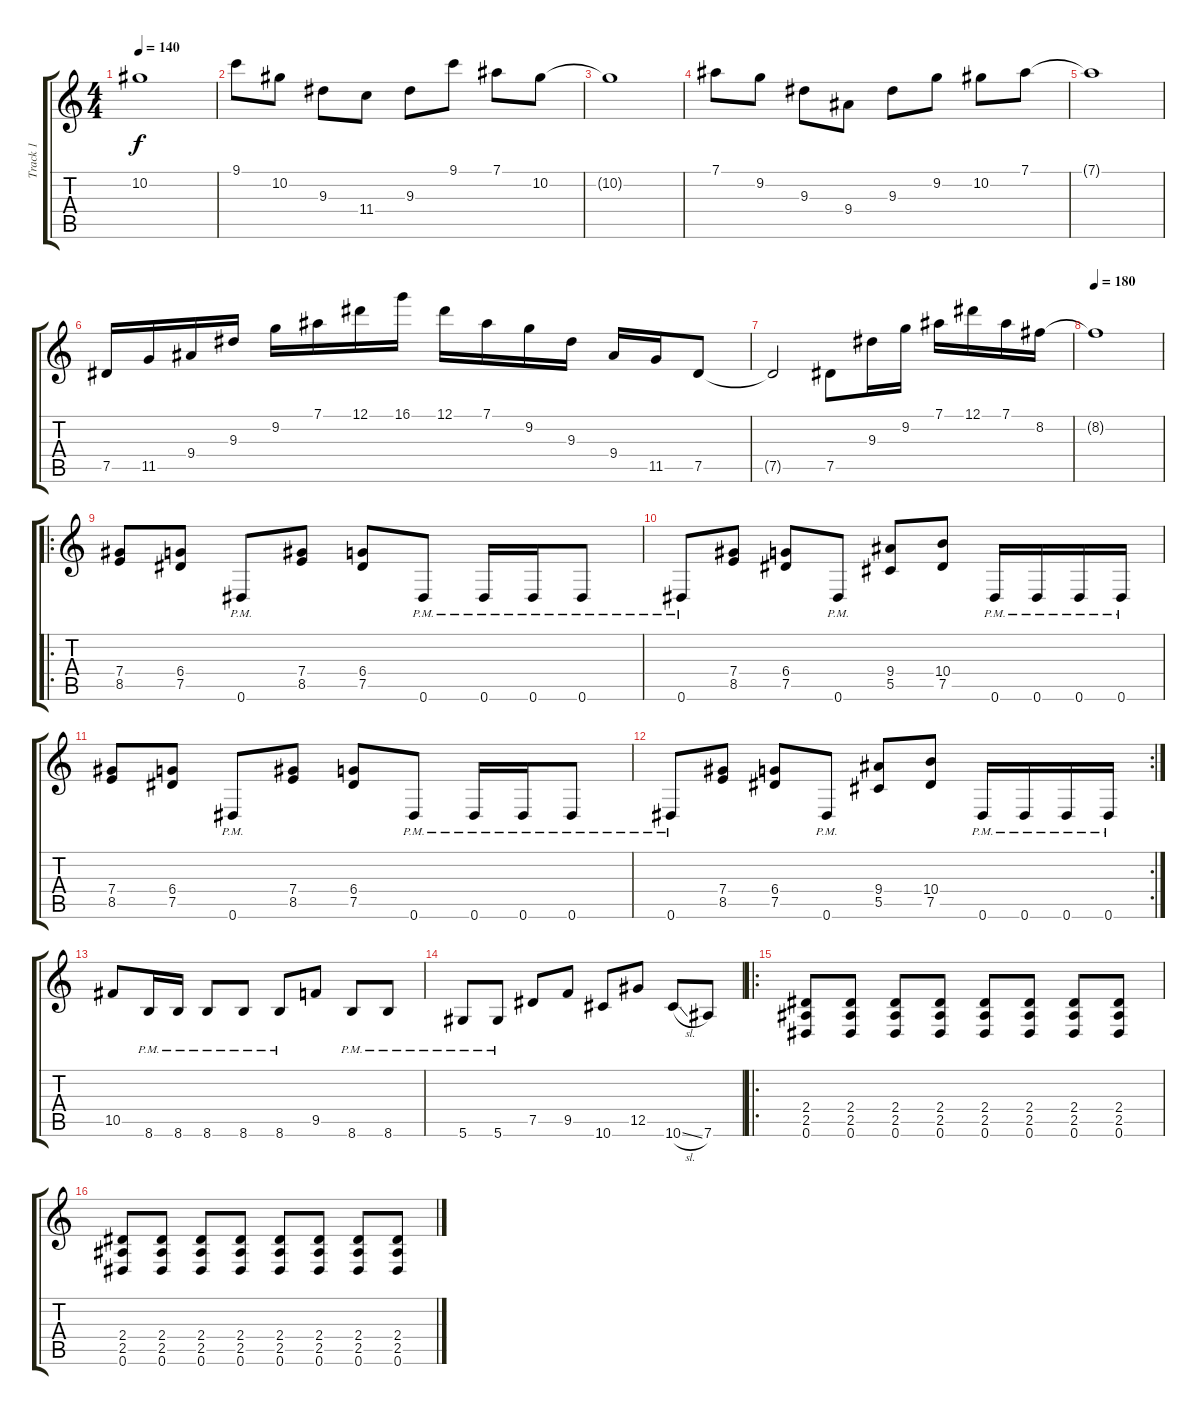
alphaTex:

\track ("Track 1" "Track 1") {instrument distortionguitar}
\staff {score tabs}
\tuning (Eb4 Bb3 Gb3 Db3 Ab2 Eb2) {hide}
\ts (4 4)
\tempo 140
\clef g2
\ks c
10.2{t}.1{dy f} |
9.1.8 10.2.8 9.3.8 11.4.8 9.3.8 9.1.8 7.1.8 10.2.8 |
10.2{t}.1 |
7.1.8 9.2.8 9.3.8 9.4.8 9.3.8 9.2.8 10.2.8 7.1.8 |
7.1{t}.1 |
7.5.16 11.5.16 9.4.16 9.3.16 9.2.16 7.1.16 12.1.16 16.1.16 12.1.16 7.1.16 9.2.16 9.3.16 9.4.16 11.5.16 7.5.8 |
7.5{t}.2 7.5.8 9.3.16 9.2.16 7.1.16 12.1.16 7.1.16 8.2.16 |
\tempo 180
8.2{t}.1 |
\ro
(7.4 8.5).8 (6.4 7.5).8 0.6{pm}.8 (7.4 8.5).8 (6.4 7.5).8 0.6{pm}.8 0.6{pm}.16 0.6{pm}.16 0.6{pm}.8 |
0.6{pm}.8 (7.4 8.5).8 (6.4 7.5).8 0.6{pm}.8 (9.4 5.5).8 (10.4 7.5).8 0.6{pm}.16 0.6{pm}.16 0.6{pm}.16 0.6{pm}.16 |
(7.4 8.5).8 (6.4 7.5).8 0.6{pm}.8 (7.4 8.5).8 (6.4 7.5).8 0.6{pm}.8 0.6{pm}.16 0.6{pm}.16 0.6{pm}.8 |
\rc 2
0.6{pm}.8 (7.4 8.5).8 (6.4 7.5).8 0.6{pm}.8 (9.4 5.5).8 (10.4 7.5).8 0.6{pm}.16 0.6{pm}.16 0.6{pm}.16 0.6{pm}.16 |
10.5.8 8.6{pm}.16 8.6{pm}.16 8.6{pm}.8 8.6{pm}.8 8.6{pm}.8 9.5.8 8.6{pm}.8 8.6{pm}.8 |
5.6{pm}.8 5.6{pm}.8 7.5.8 9.5.8 10.6.8 12.5.8 10.6{sl}.8 7.6.8 |
\ro
(2.4 2.5 0.6).8 (2.4 2.5 0.6).8 (2.4 2.5 0.6).8 (2.4 2.5 0.6).8 (2.4 2.5 0.6).8 (2.4 2.5 0.6).8 (2.4 2.5 0.6).8 (2.4 2.5 0.6).8 |
(2.4 2.5 0.6).8 (2.4 2.5 0.6).8 (2.4 2.5 0.6).8 (2.4 2.5 0.6).8 (2.4 2.5 0.6).8 (2.4 2.5 0.6).8 (2.4 2.5 0.6).8 (2.4 2.5 0.6).8
